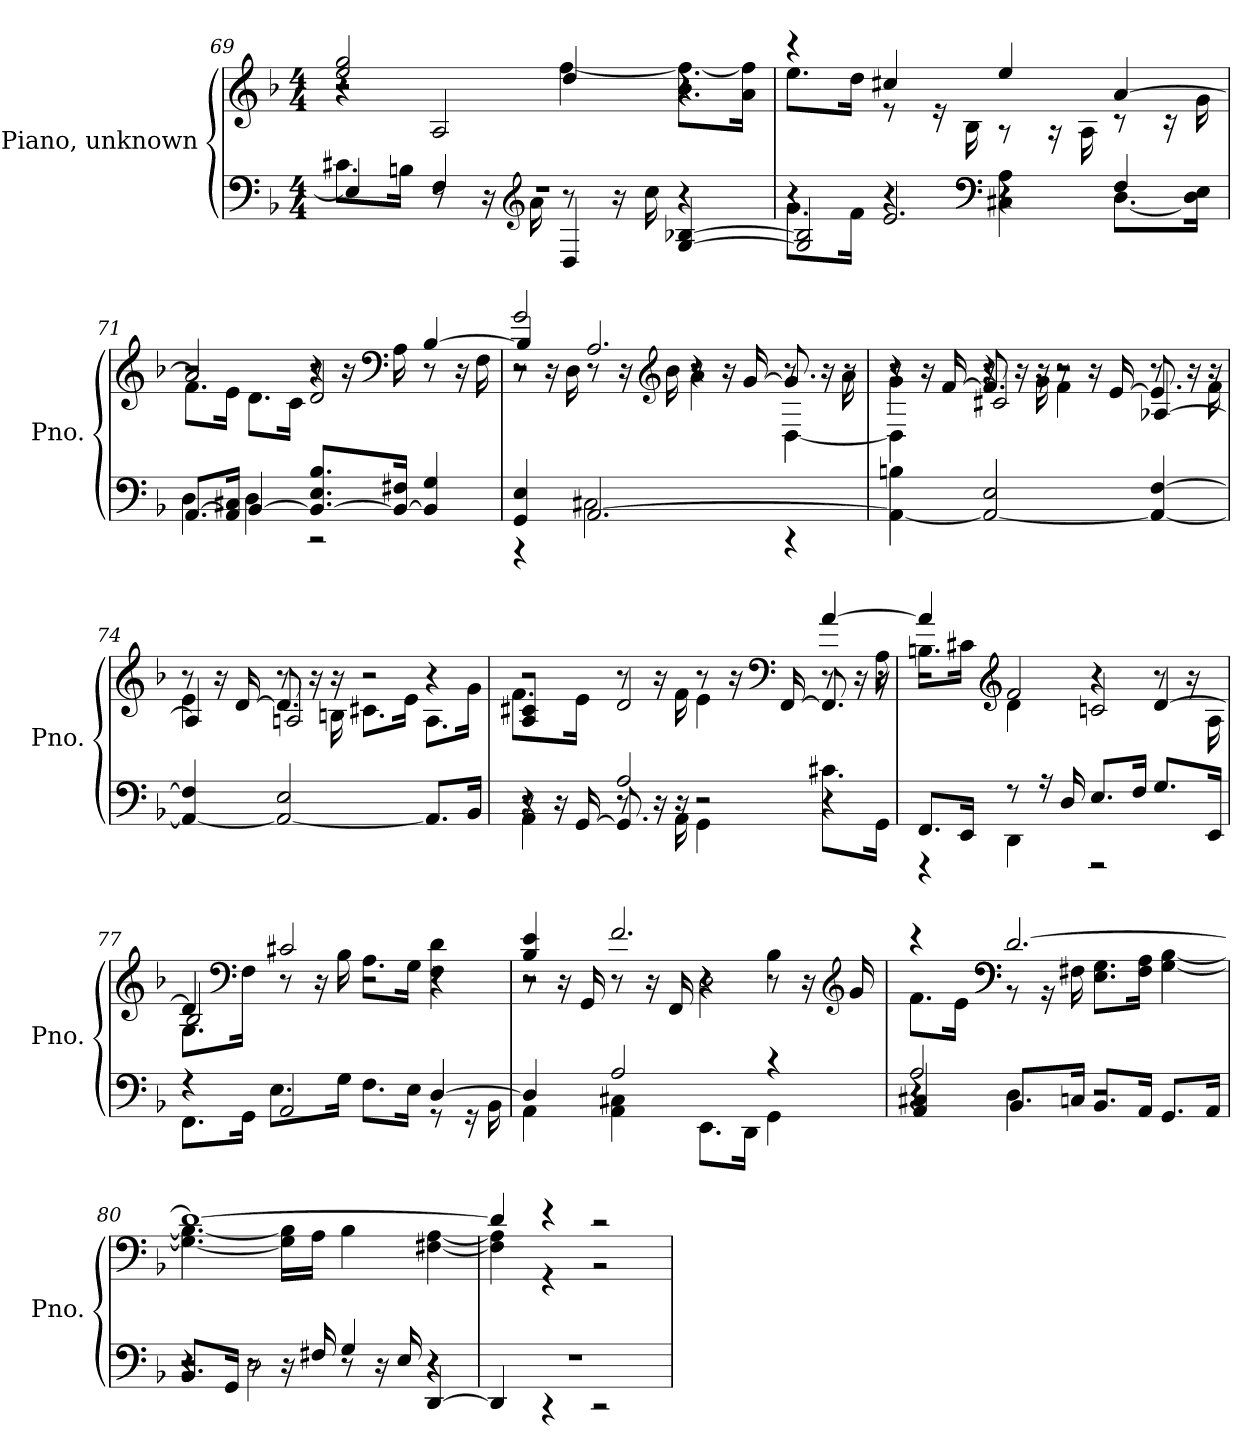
**kern	**kern
*part1	*part1
*staff2	*staff1
*I"Piano, unknown	*
*I'Pno.	*
*clefF4	*clefG2
*k[b-]	*k[b-]
*M4/4	*M4/4
=69	=69
*^	*^
*	*^	*	*^
1r	8.c#X\L	4E/]	2ee/ 2gg/	2r	4r
.	16Bn\Jk	.	.	.	.
.	8r	4F/	.	.	2A/
.	16r	.	.	.	.
*clefG2	*	*	*	*	*
.	16a\	.	.	.	.
.	8r	4D/	4dd/	[4ff\	.
.	16r	.	.	.	.
.	16cc\	.	.	.	.
.	4r	[4G/ [4B-X/	4r	8.b-\ 8.ff\_L	4r
.	.	.	.	16a\ 16ff\]Jk	.
*	*	*	*	*v	*v
!!LO:LB:g=z
=70	=70	=70	=70	=70
4r	8.g\L	2G/] 2B-/]	4r	8.ee\L
.	16f\Jk	.	.	16dd\Jk
2.e/	4r	.	4cc#X/	8r
.	.	.	.	16r
.	.	.	.	16B-\
*clefF4	*	*	*	*
.	4C#X\ 4A\	4r	4ee/	8r
.	.	.	.	16r
.	.	.	.	16A\
.	[8.D\L	4F/	[4a/	8r
.	.	.	.	16r
.	16D\] 16E\Jk	.	.	16g\
*	*v	*v	*	*
=71	=71	=71	=71
*	*	*	*^
[8.AA/L	4D\	2a/]	8.f\L	2r
16AA/] 16C#X/Jk	.	.	16e\Jk	.
[4BB-/	4D\	.	8.d\L	.
.	.	.	16c\Jk	.
8.BB-/_ 8.E/ 8.B-/L	2r	2d/	8r	4r
.	.	.	16r	.
*	*	*clefF4	*	*
16BB-/_ 16F#X/Jk	.	.	16A\	.
4BB-/] 4G/	.	.	8r	[4B-/
.	.	.	16r	.
.	.	.	16F\	.
=72	=72	=72	=72	=72
*	*	*	*	*^
4GG/ 4E/	4r	2g/	8r	4B-/]	2r
.	.	.	16r	.	.
.	.	.	16D\	.	.
[2.AA/	2C#X\	.	8r	2.A/	.
.	.	.	16r	.	.
*	*	*clefG2	*	*	*
.	.	.	16b-\	.	.
.	.	8r	4a\	.	4r
.	.	16r	.	.	.
.	.	[16g/	.	.	.
.	4r	8.g/]	8r	.	[4D\
.	.	.	16r	.	.
.	.	16r	16a\	.	.
*v	*v	*	*	*	*
!!LO:LB:g=z	!!	!!	!!
=73	=73	=73	=73	=73
4AA\_ 4Bn\	8r	4g\	4r	4D\]
.	16r	.	.	.
.	[16f/	.	.	.
2AA/_ 2E/	8.f/]	8r	2c#X/	4r
.	.	16r	.	.
.	16r	16g\	.	.
.	8r	4f\	.	2r
.	16r	.	.	.
.	[16e/	.	.	.
4AA/_ [4F/	8.e/]	8r	[4A-X/	.
.	.	16r	.	.
.	16r	16f\	.	.
*	*	*	*v	*v
=74	=74	=74	=74
4AA/_ 4F/]	8r	4e\	4A-/]
.	16r	.	.
.	[16d/	.	.
2AA/_ 2E/	8.d/]	8r	2An/
.	.	16r	.
.	16r	16Bn\	.
.	2r	8.c#X\L	.
.	.	16e\Jk	.
8.AA/L]	.	8.A\L	4r
16BB-/Jk	.	16g\Jk	.
!!LO:LB:g=z	!!	!!
=75	=75	=75	=75
*^	*	*	*
*	*^	*	*	*
4r	4AA\	8r	4A/ 4c#X/	8.f\L	2r
.	.	16r	.	.	.
.	.	[16GG/	.	16e\Jk	.
2A/	8r	8.GG/]	2d/	8r	.
.	16r	.	.	16r	.
.	16AA\	16r	.	16f\	.
.	4GG\	2r	.	4e\	8r
.	.	.	.	.	16r
*	*	*	*clefF4	*	*
.	.	.	.	.	[16FF/
4r	8.c#X\L	.	[4a/	8r	8.FF/]
.	.	.	.	16r	.
.	16GG\Jk	.	.	16A\	16r
*	*v	*v	*	*	*
=76	=76	=76	=76	=76
8.FF/L	4r	4a/]	8.Bn\L	2r
16EE/Jk	.	.	16c#X\Jk	.
*	*	*clefG2	*	*
8r	4DD\	2f/	4d\	.
16r	.	.	.	.
16D/	.	.	.	.
8.E/L	2r	.	4r	2cn/
16F/Jk	.	.	.	.
8.G/L	.	[4d/	8r	.
.	.	.	16r	.
16EE/Jk	.	.	16A\	.
!!LO:LB:g=z	!!	!!
=77	=77	=77	=77	=77
4r	8.FF\L	4d/]	8.G\L	2B-/
*	*	*clefF4	*	*
.	16GG\Jk	.	16F\Jk	.
2AA/	8.E\L	2c#X/	8r	.
.	.	.	16r	.
.	16G\Jk	.	16B-\	.
.	8.F\L	.	8.A\L	2r
.	16E\Jk	.	16G\Jk	.
[4D/	8r	4r	4F\ 4d\	.
.	16r	.	.	.
.	16BB-\	.	.	.
=78	=78	=78	=78	=78
*	*	*	*	*^
4D/]	4AA\	4B-/ 4e/	2r	8r	2r
.	.	.	.	16r	.
.	.	.	.	16GG/	.
2A/	4AA\ 4C#X\	2.f/	.	8r	.
.	.	.	.	16r	.
.	.	.	.	16FF/	.
.	8.EE\L	.	4r	4r	2D\
.	16DD\Jk	.	.	.	.
4r	4GG\	.	4B-\	8r	.
.	.	.	.	16r	.
*	*	*clefG2	*	*	*
.	.	.	.	16g/	.
*	*	*	*v	*v	*v
=79	=79	=79	=79
*	*^	*	*
2A/	4r	4AA/ 4C#X/	4r	8.f\L
.	.	.	.	16e\Jk
*	*	*	*clefF4	*
.	4D\	8.BB-/L	[2.d/	8r
.	.	.	.	16r
.	.	16Cn/Jk	.	16F#X\
2r	2r	8.BB-/L	.	8.E\ 8.G\L
.	.	16AA/Jk	.	16F#\ 16A\Jk
.	.	8.GG/L	.	[4G\ [4B-\
.	.	16AA/Jk	.	.
!!LO:LB:g=z	!!
=80	=80	=80	=80	=80
2r	4r	8.BB-/L	1d_	4.G\_ 4.B-\_
.	.	16GG/Jk	.	.
.	2D\	8r	.	.
.	.	16r	.	16G\] 16B-\]LL
.	.	16F#X/	.	16A\JJ
4G/	.	8r	.	4B-\
.	.	16r	.	.
.	.	16E/	.	.
4r	4r	[4DD/	.	[4F#X\ [4A\
*	*v	*v	*	*
=81	=81	=81	=81
1r	4DD/]	4d/]	4F#\] 4A\]
.	4r	4r	4r
.	2r	2r	2r
*v	*v	*	*
*	*v	*v
=	=
*-	*-
